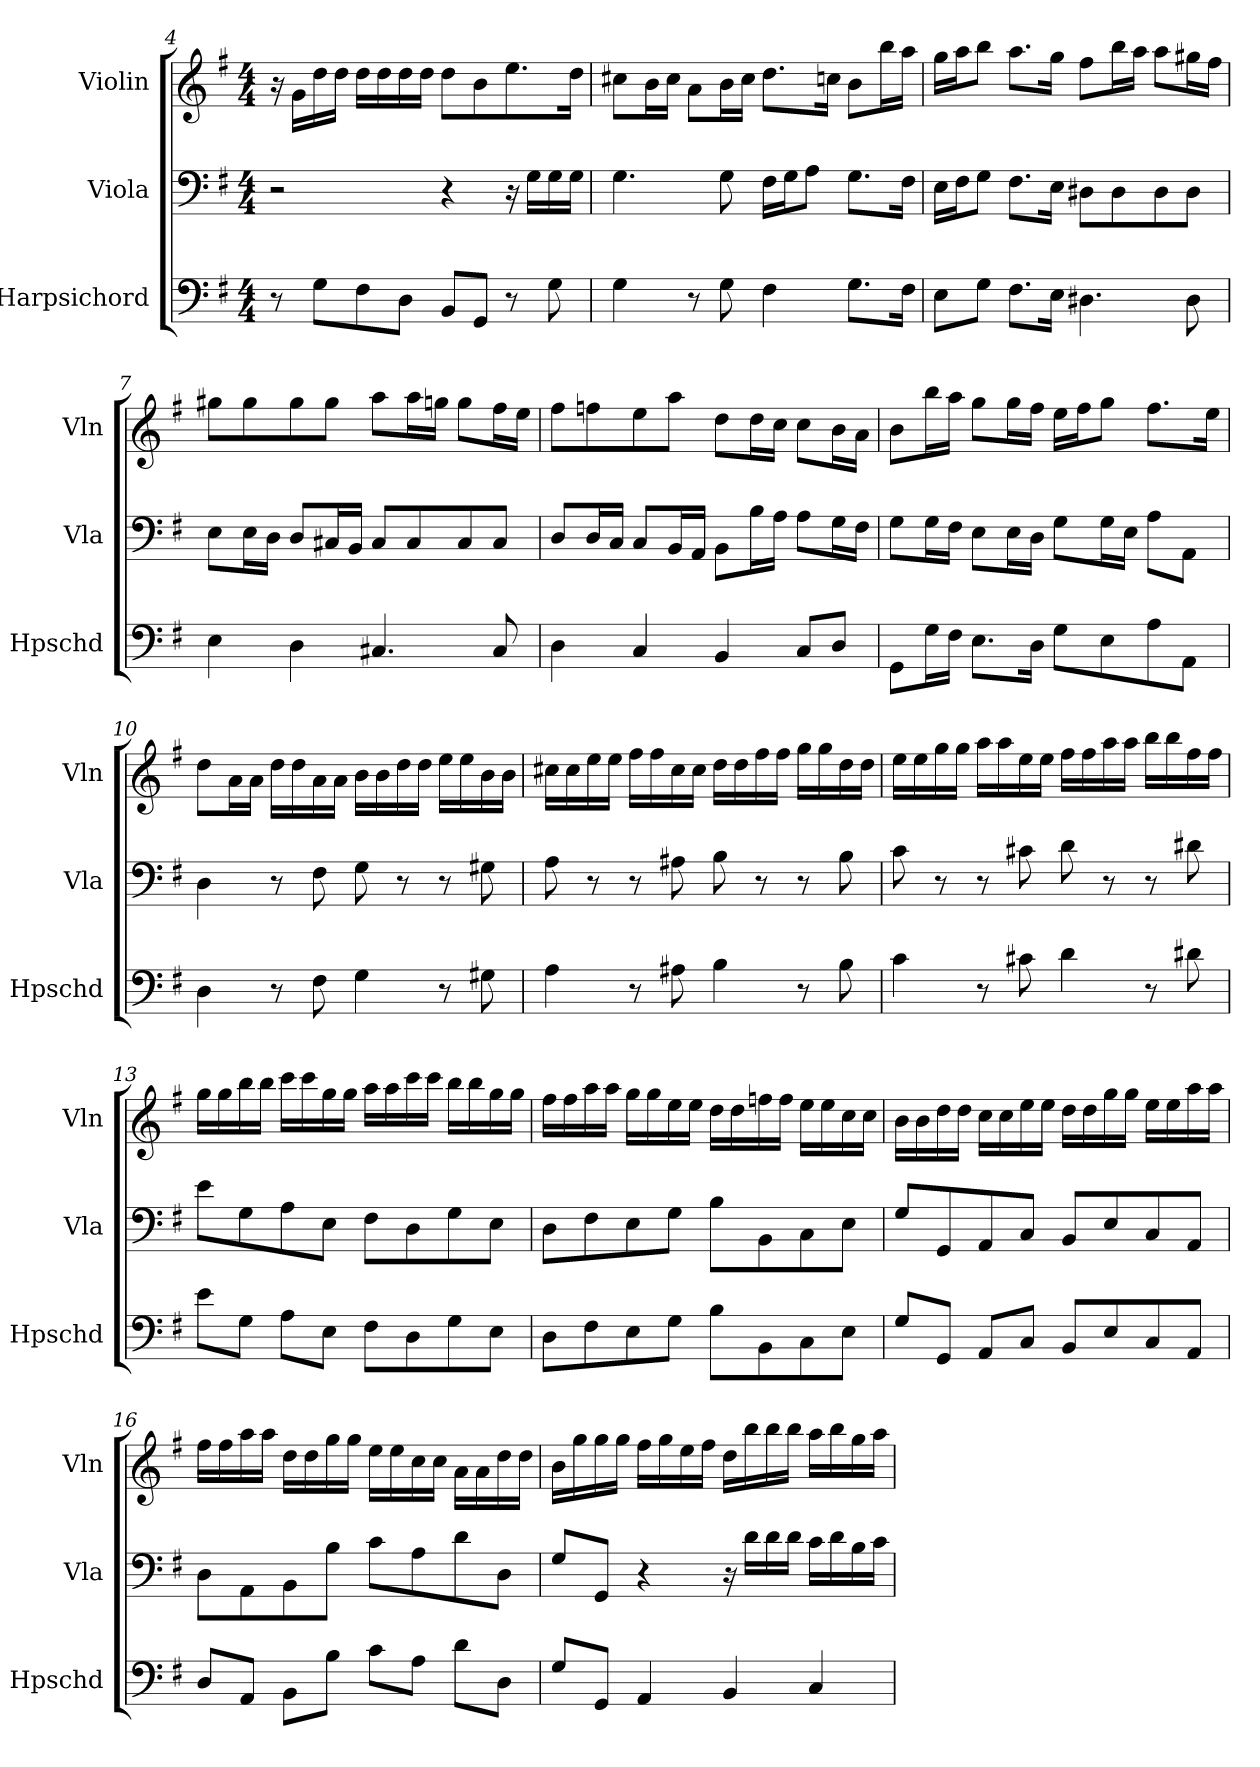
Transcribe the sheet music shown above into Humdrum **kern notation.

**kern	**kern	**kern
*part3	*part2	*part1
*staff3	*staff2	*staff1
*I"Harpsichord	*I"Viola	*I"Violin
*I'Hpschd	*I'Vla	*I'Vln
*clefF4	*clefF4	*clefG2
*k[f#]	*k[f#]	*k[f#]
*M4/4	*M4/4	*M4/4
*MM132	*MM132	*MM132
=4	=4	=4
8r	2r	16r
.	.	16g\LL
8G\L	.	16dd\
.	.	16dd\JJ
8F#\	.	16dd\LL
.	.	16dd\
8D\J	.	16dd\
.	.	16dd\JJ
8BB/L	4r	8dd\L
8GG/J	.	8b\
8r	16r	8.ee\
.	16G\LL	.
8G\	16G\	.
.	16G\JJ	16dd\Jk
=5	=5	=5
4G\	4.G\	8cc#X\L
.	.	16b\L
.	.	16cc#\JJ
8r	.	8a\L
8G\	8G\	16b\L
.	.	16cc#\JJ
4F#\	16F#\LL	8.dd\L
.	16G\J	.
.	8A\J	.
.	.	16ccn\Jk
8.G\L	8.G\L	8b\L
.	.	16bb\L
16F#\Jk	16F#\Jk	16aa\JJ
=6	=6	=6
8E\L	16E\LL	16gg\LL
.	16F#\J	16aa\J
8G\J	8G\J	8bb\J
8.F#\L	8.F#\L	8.aa\L
16E\Jk	16E\Jk	16gg\Jk
4.D#X\	8D#X\L	8ff#\L
.	8D#\	16bb\L
.	.	16aa\JJ
.	8D#\	8aa\L
8D#\	8D#\J	16gg#X\L
.	.	16ff#\JJ
=7	=7	=7
4E\	8E\L	8gg#X\L
.	16E\L	8gg#\
.	16D\JJ	.
4D\	8D/L	8gg#\
.	16C#X/L	8gg#\J
.	16BB/JJ	.
4.C#X/	8C#/L	8aa\L
.	8C#/	16aa\L
.	.	16ggn\JJ
.	8C#/	8gg\L
8C#/	8C#/J	16ff#\L
.	.	16ee\JJ
=8	=8	=8
4D\	8D/L	8ff#\L
.	16D/L	8ffn\
.	16C/JJ	.
4C/	8C/L	8ee\
.	16BB/L	8aa\J
.	16AA/JJ	.
4BB/	8BB\L	8dd\L
.	16B\L	16dd\L
.	16A\JJ	16cc\JJ
8C/L	8A\L	8cc\L
8D/J	16G\L	16b\L
.	16F#\JJ	16a\JJ
=9	=9	=9
8GG\L	8G\L	8b\L
16G\L	16G\L	16bb\L
16F#\JJ	16F#\JJ	16aa\JJ
8.E\L	8E\L	8gg\L
.	16E\L	16gg\L
16D\Jk	16D\JJ	16ff#\JJ
8G\L	8G\L	16ee\LL
.	.	16ff#\J
8E\	16G\L	8gg\J
.	16E\JJ	.
8A\	8A\L	8.ff#\L
8AA\J	8AA\J	.
.	.	16ee\Jk
=10	=10	=10
4D\	4D\	8dd\L
.	.	16a\L
.	.	16a\JJ
8r	8r	16dd\LL
.	.	16dd\
8F#\	8F#\	16a\
.	.	16a\JJ
4G\	8G\	16b\LL
.	.	16b\
.	8r	16dd\
.	.	16dd\JJ
8r	8r	16ee\LL
.	.	16ee\
8G#X\	8G#X\	16b\
.	.	16b\JJ
=11	=11	=11
4A\	8A\	16cc#X\LL
.	.	16cc#\
.	8r	16ee\
.	.	16ee\JJ
8r	8r	16ff#\LL
.	.	16ff#\
8A#X\	8A#X\	16cc#\
.	.	16cc#\JJ
4B\	8B\	16dd\LL
.	.	16dd\
.	8r	16ff#\
.	.	16ff#\JJ
8r	8r	16gg\LL
.	.	16gg\
8B\	8B\	16dd\
.	.	16dd\JJ
=12	=12	=12
4c\	8c\	16ee\LL
.	.	16ee\
.	8r	16gg\
.	.	16gg\JJ
8r	8r	16aa\LL
.	.	16aa\
8c#X\	8c#X\	16ee\
.	.	16ee\JJ
4d\	8d\	16ff#\LL
.	.	16ff#\
.	8r	16aa\
.	.	16aa\JJ
8r	8r	16bb\LL
.	.	16bb\
8d#X\	8d#X\	16ff#\
.	.	16ff#\JJ
=13	=13	=13
8e\L	8e\L	16gg\LL
.	.	16gg\
8G\J	8G\	16bb\
.	.	16bb\JJ
8A\L	8A\	16ccc\LL
.	.	16ccc\
8E\J	8E\J	16gg\
.	.	16gg\JJ
8F#\L	8F#\L	16aa\LL
.	.	16aa\
8D\	8D\	16ccc\
.	.	16ccc\JJ
8G\	8G\	16bb\LL
.	.	16bb\
8E\J	8E\J	16gg\
.	.	16gg\JJ
=14	=14	=14
8D\L	8D\L	16ff#\LL
.	.	16ff#\
8F#\	8F#\	16aa\
.	.	16aa\JJ
8E\	8E\	16gg\LL
.	.	16gg\
8G\J	8G\J	16ee\
.	.	16ee\JJ
8B\L	8B\L	16dd\LL
.	.	16dd\
8BB\	8BB\	16ffn\
.	.	16ff\JJ
8C\	8C\	16ee\LL
.	.	16ee\
8E\J	8E\J	16cc\
.	.	16cc\JJ
=15	=15	=15
8G/L	8G/L	16b\LL
.	.	16b\
8GG/J	8GG/	16dd\
.	.	16dd\JJ
8AA/L	8AA/	16cc\LL
.	.	16cc\
8C/J	8C/J	16ee\
.	.	16ee\JJ
8BB/L	8BB/L	16dd\LL
.	.	16dd\
8E/	8E/	16gg\
.	.	16gg\JJ
8C/	8C/	16ee\LL
.	.	16ee\
8AA/J	8AA/J	16aa\
.	.	16aa\JJ
=16	=16	=16
8D/L	8D\L	16ff#\LL
.	.	16ff#\
8AA/J	8AA\	16aa\
.	.	16aa\JJ
8BB\L	8BB\	16dd\LL
.	.	16dd\
8B\J	8B\J	16gg\
.	.	16gg\JJ
8c\L	8c\L	16ee\LL
.	.	16ee\
8A\J	8A\	16cc\
.	.	16cc\JJ
8d\L	8d\	16a\LL
.	.	16a\
8D\J	8D\J	16dd\
.	.	16dd\JJ
=17	=17	=17
8G/L	8G/L	16b\LL
.	.	16gg\
8GG/J	8GG/J	16gg\
.	.	16gg\JJ
4AA/	4r	16ff#\LL
.	.	16gg\
.	.	16ee\
.	.	16ff#\JJ
4BB/	16r	16dd\LL
.	16d\LL	16bb\
.	16d\	16bb\
.	16d\JJ	16bb\JJ
4C/	16c\LL	16aa\LL
.	16d\	16bb\
.	16B\	16gg\
.	16c\JJ	16aa\JJ
=	=	=
*-	*-	*-
